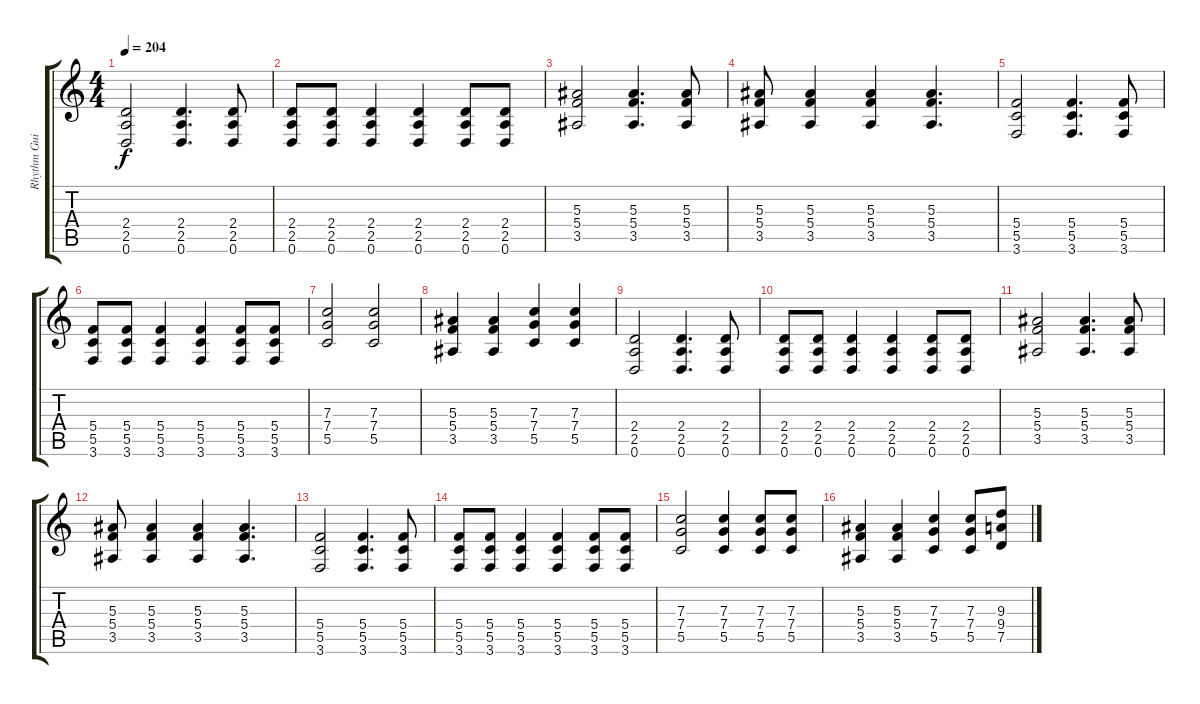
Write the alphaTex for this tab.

\track ("Rhythm Guitar  " "Rhythm Gui") {instrument overdrivenguitar}
\staff {score tabs}
\tuning (D4 A3 F3 C3 G2 D2) {hide}
\ts (4 4)
\tempo 204
\clef g2
\ks c
(2.4 2.5 0.6).2{dy f} (2.4 2.5 0.6).4{d} (2.4 2.5 0.6).8 |
(2.4 2.5 0.6).8 (2.4 2.5 0.6).8 (2.4 2.5 0.6).4 (2.4 2.5 0.6).4 (2.4 2.5 0.6).8 (2.4 2.5 0.6).8 |
(5.3 5.4 3.5).2 (5.3 5.4 3.5).4{d} (5.3 5.4 3.5).8 |
(5.3 5.4 3.5).8 (5.3 5.4 3.5).4 (5.3 5.4 3.5).4 (5.3 5.4 3.5).4{d} |
(5.4 5.5 3.6).2 (5.4 5.5 3.6).4{d} (5.4 5.5 3.6).8 |
(5.4 5.5 3.6).8 (5.4 5.5 3.6).8 (5.4 5.5 3.6).4 (5.4 5.5 3.6).4 (5.4 5.5 3.6).8 (5.4 5.5 3.6).8 |
(7.3 7.4 5.5).2 (7.3 7.4 5.5).2 |
(5.3 5.4 3.5).4 (5.3 5.4 3.5).4 (7.3 7.4 5.5).4 (7.3 7.4 5.5).4 |
(2.4 2.5 0.6).2 (2.4 2.5 0.6).4{d} (2.4 2.5 0.6).8 |
(2.4 2.5 0.6).8 (2.4 2.5 0.6).8 (2.4 2.5 0.6).4 (2.4 2.5 0.6).4 (2.4 2.5 0.6).8 (2.4 2.5 0.6).8 |
(5.3 5.4 3.5).2 (5.3 5.4 3.5).4{d} (5.3 5.4 3.5).8 |
(5.3 5.4 3.5).8 (5.3 5.4 3.5).4 (5.3 5.4 3.5).4 (5.3 5.4 3.5).4{d} |
(5.4 5.5 3.6).2 (5.4 5.5 3.6).4{d} (5.4 5.5 3.6).8 |
(5.4 5.5 3.6).8 (5.4 5.5 3.6).8 (5.4 5.5 3.6).4 (5.4 5.5 3.6).4 (5.4 5.5 3.6).8 (5.4 5.5 3.6).8 |
(7.3 7.4 5.5).2 (7.3 7.4 5.5).4 (7.3 7.4 5.5).8 (7.3 7.4 5.5).8 |
(5.3 5.4 3.5).4 (5.3 5.4 3.5).4 (7.3 7.4 5.5).4 (7.3 7.4 5.5).8 (9.3 9.4 7.5).8
